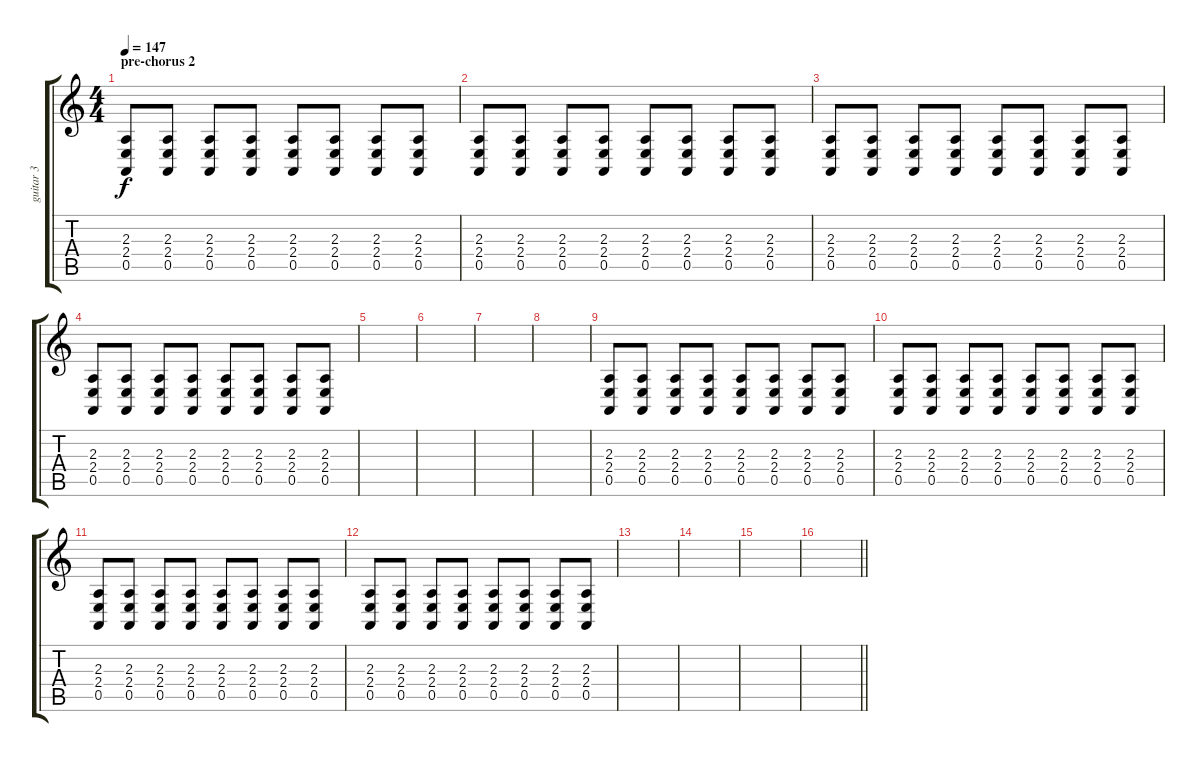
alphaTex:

\track ("guitar 3" "guitar 3") {instrument pad1newage}
\staff {score tabs}
\tuning (E4 B3 G3 D3 A2 E2) {hide}
\ts (4 4)
\section ("" "pre-chorus 2")
\tempo 147
\clef g2
\ks c
(2.3 2.4 0.5).8{dy f volume 14 instrument overdrivenguitar} (2.3 2.4 0.5).8 (2.3 2.4 0.5).8 (2.3 2.4 0.5).8 (2.3 2.4 0.5).8 (2.3 2.4 0.5).8 (2.3 2.4 0.5).8 (2.3 2.4 0.5).8 |
(2.3 2.4 0.5).8 (2.3 2.4 0.5).8 (2.3 2.4 0.5).8 (2.3 2.4 0.5).8 (2.3 2.4 0.5).8 (2.3 2.4 0.5).8 (2.3 2.4 0.5).8 (2.3 2.4 0.5).8 |
(2.3 2.4 0.5).8 (2.3 2.4 0.5).8 (2.3 2.4 0.5).8 (2.3 2.4 0.5).8 (2.3 2.4 0.5).8 (2.3 2.4 0.5).8 (2.3 2.4 0.5).8 (2.3 2.4 0.5).8 |
(2.3 2.4 0.5).8 (2.3 2.4 0.5).8 (2.3 2.4 0.5).8 (2.3 2.4 0.5).8 (2.3 2.4 0.5).8 (2.3 2.4 0.5).8 (2.3 2.4 0.5).8 (2.3 2.4 0.5).8 |
|
|
|
|
(2.3 2.4 0.5).8 (2.3 2.4 0.5).8 (2.3 2.4 0.5).8 (2.3 2.4 0.5).8 (2.3 2.4 0.5).8 (2.3 2.4 0.5).8 (2.3 2.4 0.5).8 (2.3 2.4 0.5).8 |
(2.3 2.4 0.5).8 (2.3 2.4 0.5).8 (2.3 2.4 0.5).8 (2.3 2.4 0.5).8 (2.3 2.4 0.5).8 (2.3 2.4 0.5).8 (2.3 2.4 0.5).8 (2.3 2.4 0.5).8 |
(2.3 2.4 0.5).8 (2.3 2.4 0.5).8 (2.3 2.4 0.5).8 (2.3 2.4 0.5).8 (2.3 2.4 0.5).8 (2.3 2.4 0.5).8 (2.3 2.4 0.5).8 (2.3 2.4 0.5).8 |
(2.3 2.4 0.5).8 (2.3 2.4 0.5).8 (2.3 2.4 0.5).8 (2.3 2.4 0.5).8 (2.3 2.4 0.5).8 (2.3 2.4 0.5).8 (2.3 2.4 0.5).8 (2.3 2.4 0.5).8 |
|
|
|
\barLineRight lightlight
